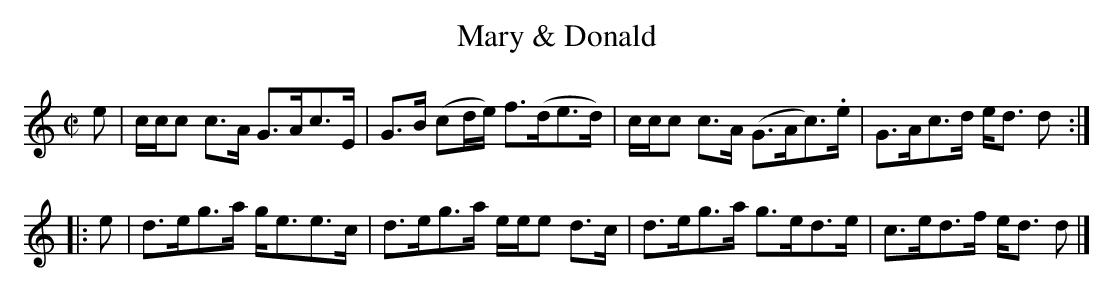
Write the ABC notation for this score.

X:1
T:Mary \& Donald
M:C|
K:DDor
e|\
c/c/c c>A G>Ac>E| G>B (cd/e/) f>(de>d)|\
c/c/c c>A (G>Ac)>.e| G>Ac>d e<d d:|
|:e|\
d>eg>a g<ee>c| d>eg>a e/e/e d>c|\
d>eg>a g>ed>e| c>ed>f e<d d|]
